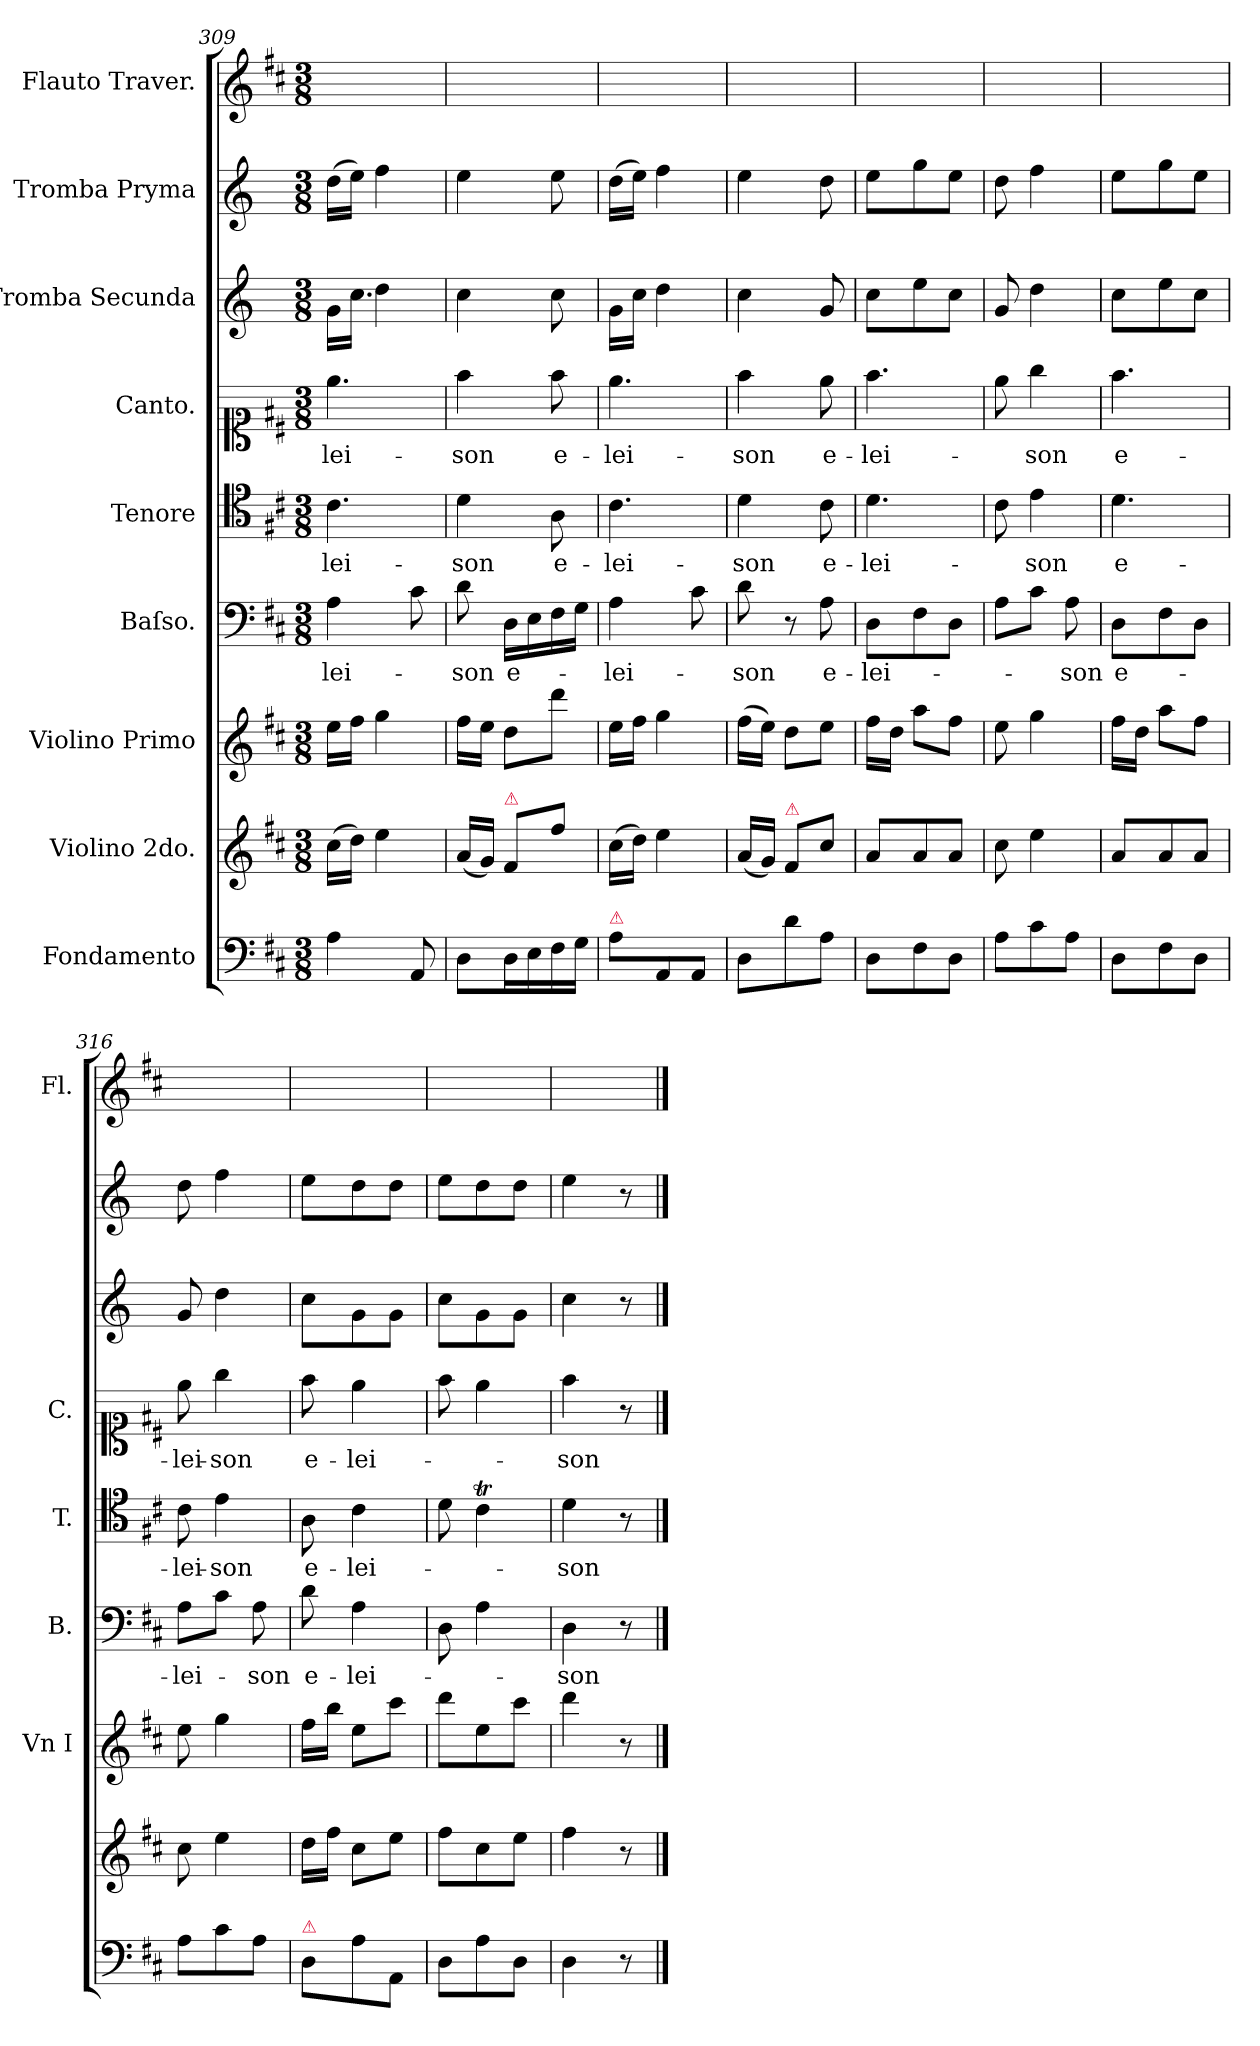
**kern	**kern	**kern	**kern	**text	**kern	**text	**kern	**text	**kern	**kern	**kern
*part9	*part8	*part7	*part6	*part6	*part5	*part5	*part4	*part4	*part3	*part2	*part1
*staff9	*staff8	*staff7	*staff6	*staff6	*staff5	*staff5	*staff4	*staff4	*staff3	*staff2	*staff1
*I"Fondamento	*I"Violino 2do.	*I"Violino Primo	*I"Baſso.	*	*I"Tenore	*	*I"Canto.	*	*I"Tromba Secunda	*I"Tromba Pryma	*I"Flauto Traver.
*	*	*I'Vn I	*I'B.	*	*I'T.	*	*I'C.	*	*	*	*I'Fl.
*clefF4	*clefG2	*clefG2	*clefF4	*	*clefC4	*	*clefC1	*	*clefG2	*clefG2	*clefG2
*	*	*	*	*	*	*	*	*	*ITrd-1c-2	*ITrd-1c-2	*
*k[f#c#]	*k[f#c#]	*k[f#c#]	*k[f#c#]	*	*k[f#c#]	*	*k[f#c#]	*	*k[f#c#]	*k[f#c#]	*k[f#c#]
*M3/8	*M3/8	*M3/8	*M3/8	*	*M3/8	*	*M3/8	*	*M3/8	*M3/8	*M3/8
=309	=309	=309	=309	=309	=309	=309	=309	=309	=309	=309	=309
4A\	(>16cc#\LL	16ee\LL	4A\	-lei-	4.c#\	-lei-	4.ee\	-lei-	16a\LL	(>16ee\LL	4.ryy
!	!	!	!	!	!	!	!	!	!LO:N:vis=16.	!	!
.	16dd\JJ)	16ff#\JJ	.	.	.	.	.	.	16dd\JJ	16ff#\JJ)	.
.	4ee\	4gg\	.	.	.	.	.	.	4ee\	4gg\	.
8AA/	.	.	8c#\	.	.	.	.	.	.	.	.
=310	=310	=310	=310	=310	=310	=310	=310	=310	=310	=310	=310
8D\L	(>16a/LL	16ff#\LL	8d\	-son	4d\	-son	4ff#\	-son	4dd\	4ff#\	4.ryy
.	16g/JJ)	16ee\JJ	.	.	.	.	.	.	.	.	.
!	!LO:TX:a:color=crimson:t=⚠	!	!	!	!	!	!	!	!	!	!
16D\L	8f#/L	8dd\L	16D\LL	e-	.	.	.	.	.	.	.
16E\	.	.	16E\	.	.	.	.	.	.	.	.
16F#\	8ff#\J	8ddd\J	16F#\	.	8A\	e-	8ff#\	e-	8dd\	8ff#\	.
16G\JJ	.	.	16G\JJ	.	.	.	.	.	.	.	.
=311	=311	=311	=311	=311	=311	=311	=311	=311	=311	=311	=311
!LO:TX:a:color=crimson:t=⚠	!	!	!	!	!	!	!	!	!	!	!
8A\L	(>16cc#\LL	16ee\LL	4A\	-lei-	4.c#\	-lei-	4.ee\	-lei-	16a\LL	(>16ee\LL	4.ryy
.	16dd\JJ)	16ff#\JJ	.	.	.	.	.	.	16dd\JJ	16ff#\JJ)	.
8AA/	4ee\	4gg\	.	.	.	.	.	.	4ee\	4gg\	.
8AA/J	.	.	8c#\	.	.	.	.	.	.	.	.
=312	=312	=312	=312	=312	=312	=312	=312	=312	=312	=312	=312
8D\L	(<16a/LL	(>16ff#\LL	8d\	-son	4d\	-son	4ff#\	-son	4dd\	4ff#\	4.ryy
.	16g/JJ)	16ee\JJ)	.	.	.	.	.	.	.	.	.
!	!LO:TX:a:color=crimson:t=⚠	!	!	!	!	!	!	!	!	!	!
8d\	8f#/L	8dd\L	8r	.	.	.	.	.	.	.	.
8A\J	8cc#\J	8ee\J	8A\	e-	8c#\	e-	8ee\	e-	8a/	8ee\	.
=313	=313	=313	=313	=313	=313	=313	=313	=313	=313	=313	=313
8D\L	8a/L	16ff#\LL	8D\L	-lei-	4.d\	-lei-	4.ff#\	-lei-	8dd\L	8ff#\L	4.ryy
.	.	16dd\JJ	.	.	.	.	.	.	.	.	.
8F#\	8a/	8aa\L	8F#\	.	.	.	.	.	8ff#\	8aa\	.
8D\J	8a/J	8ff#\J	8D\J	.	.	.	.	.	8dd\J	8ff#\J	.
=314	=314	=314	=314	=314	=314	=314	=314	=314	=314	=314	=314
8A\L	8cc#\	8ee\	8A\L	.	8c#\	.	8ee\	.	8a/	8ee\	4.ryy
8c#\	4ee\	4gg\	8c#\J	.	4e\	-son	4gg\	-son	4ee\	4gg\	.
8A\J	.	.	8A\	-son	.	.	.	.	.	.	.
=315	=315	=315	=315	=315	=315	=315	=315	=315	=315	=315	=315
8D\L	8a/L	16ff#\LL	8D\L	e-	4.d\	e-	4.ff#\	e-	8dd\L	8ff#\L	4.ryy
.	.	16dd\JJ	.	.	.	.	.	.	.	.	.
8F#\	8a/	8aa\L	8F#\	.	.	.	.	.	8ff#\	8aa\	.
8D\J	8a/J	8ff#\J	8D\J	.	.	.	.	.	8dd\J	8ff#\J	.
=316	=316	=316	=316	=316	=316	=316	=316	=316	=316	=316	=316
8A\L	8cc#\	8ee\	8A\L	-lei-	8c#\	-lei-	8ee\	-lei-	8a/	8ee\	4.ryy
8c#\	4ee\	4gg\	8c#\J	.	4e\	-son	4gg\	-son	4ee\	4gg\	.
8A\J	.	.	8A\	-son	.	.	.	.	.	.	.
=317	=317	=317	=317	=317	=317	=317	=317	=317	=317	=317	=317
!LO:TX:a:color=crimson:t=⚠	!	!	!	!	!	!	!	!	!	!	!
8D\L	16dd\LL	16ff#\LL	8d\	e-	8A\	e-	8ff#\	e-	8dd\L	8ff#\L	4.ryy
.	16ff#\JJ	16bb\JJ	.	.	.	.	.	.	.	.	.
8A\	8cc#\L	8ee\L	4A\	-lei-	4c#\	-lei-	4ee\	-lei-	8a\	8ee\	.
8AA/J	8ee\J	8ccc#\J	.	.	.	.	.	.	8a\J	8ee\J	.
=318	=318	=318	=318	=318	=318	=318	=318	=318	=318	=318	=318
8D\L	8ff#\L	8ddd\L	8D\	.	8d\	.	8ff#\	.	8dd\L	8ff#\L	4.ryy
8A\	8cc#\	8ee\	4A\	.	4c#t\	.	4ee\	.	8a\	8ee\	.
8D\J	8ee\J	8ccc#\J	.	.	.	.	.	.	8a\J	8ee\J	.
=319	=319	=319	=319	=319	=319	=319	=319	=319	=319	=319	=319
4D\	4ff#\	4ddd\	4D\	-son	4d\	-son	4ff#\	-son	4dd\	4ff#\	4.ryy
8r	8r	8r	8r	.	8r	.	8r	.	8r	8r	.
==	==	==	==	==	==	==	==	==	==	==	==
*-	*-	*-	*-	*-	*-	*-	*-	*-	*-	*-	*-
